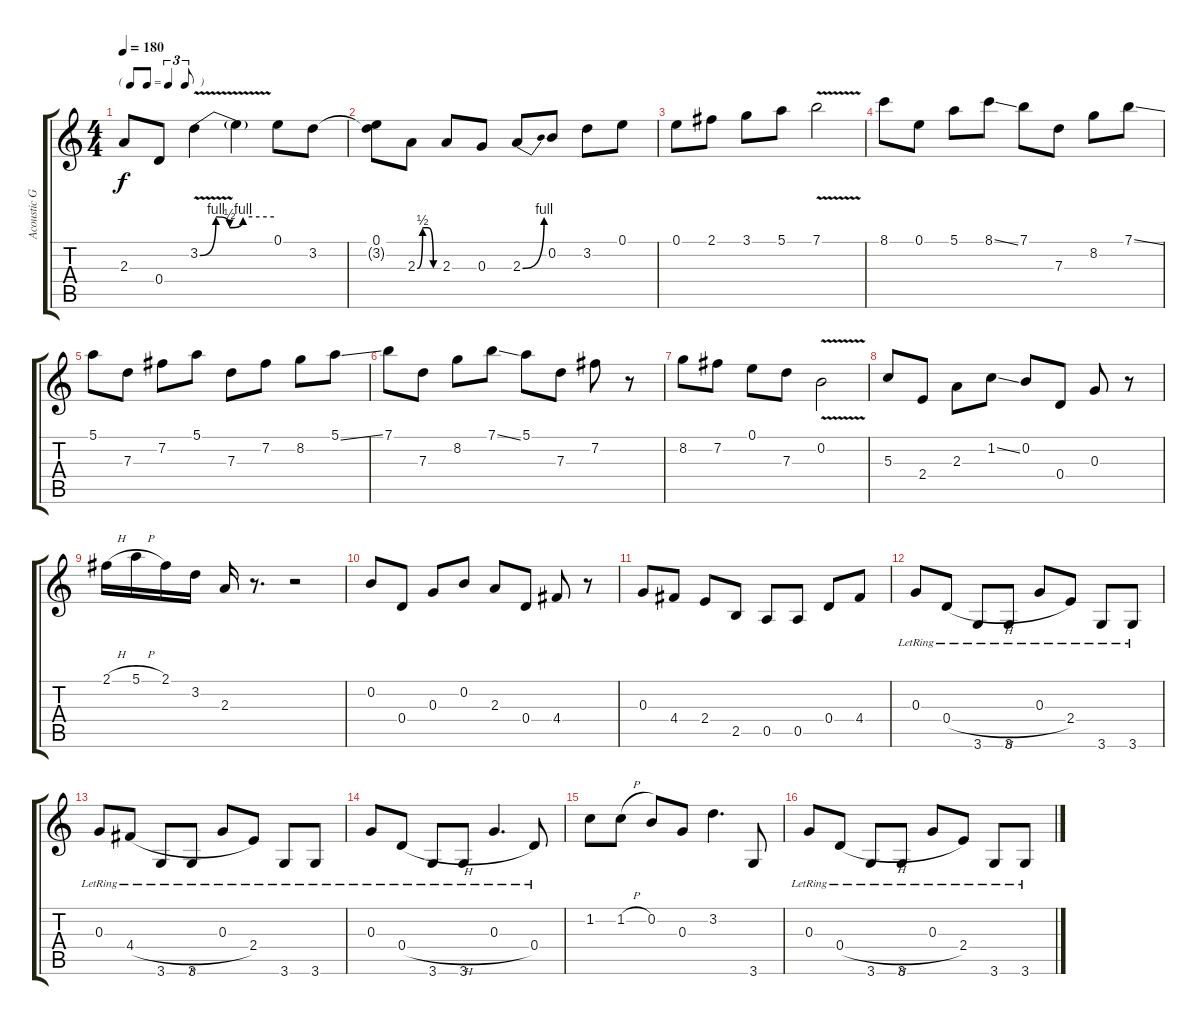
\track ("Acoustic Guitar" "Acoustic G") {instrument electricguitarjazz}
\staff {score tabs}
\tuning (E4 B3 G3 D3 A2 E2) {hide}
\ts (4 4)
\tf triplet8th
\tempo 180
\clef g2
\ks c
2.3.8{dy f} 0.4.8 3.2{be (custom 0 0 13 4 24 2 35 4 60 4) v}.4 3.2{t}.4 0.1.8 3.2.8 |
(0.1 3.2{t}).8 2.3{be (custom 0 0 15 2 30 2 45 0 60 0)}.8 2.3.8 0.3.8 2.3{be (bend 0 0 60 4)}.8 0.2.8 3.2.8 0.1.8 |
0.1.8 2.1.8 3.1.8 5.1.8 7.1{v}.2 |
8.1.8 0.1.8 5.1.8 8.1{ss}.8 7.1.8 7.3.8 8.2.8 7.1{ss}.8 |
5.1.8 7.3.8 7.2.8 5.1.8 7.3.8 7.2.8 8.2.8 5.1{ss}.8 |
7.1.8 7.3.8 8.2.8 7.1{ss}.8 5.1.8 7.3.8 7.2.8 r.8 |
8.2.8 7.2.8 0.1.8 7.3.8 0.2{v}.2 |
5.3.8 2.4.8 2.3.8 1.2{ss}.8 0.2.8 0.4.8 0.3.8 r.8 |
2.1{h}.16 5.1{h}.16 2.1.16 3.2.16 2.3.16 r.8{d} r.2 |
0.2.8 0.4.8 0.3.8 0.2.8 2.3.8 0.4.8 4.4.8 r.8 |
0.3.8 4.4.8 2.4.8 2.5.8 0.5.8 0.5.8 0.4.8 4.4.8 |
0.3{lr}.8 0.4{h lr}.8 3.6{lr}.8 3.6{lr}.8 0.3{lr}.8 2.4{lr}.8 3.6{lr}.8 3.6{lr}.8 |
0.3{lr}.8 4.4{h lr}.8 3.6{lr}.8 3.6{lr}.8 0.3{lr}.8 2.4{lr}.8 3.6{lr}.8 3.6{lr}.8 |
0.3{lr}.8 0.4{h lr}.8 3.6{lr}.8 3.6{lr}.8 0.3{lr}.4{d} 0.4{lr}.8 |
1.2.8 1.2{h}.8 0.2.8 0.3.8 3.2.4{d} 3.6.8 |
0.3{lr}.8 0.4{h lr}.8 3.6{lr}.8 3.6{lr}.8 0.3{lr}.8 2.4{lr}.8 3.6{lr}.8 3.6{lr}.8
